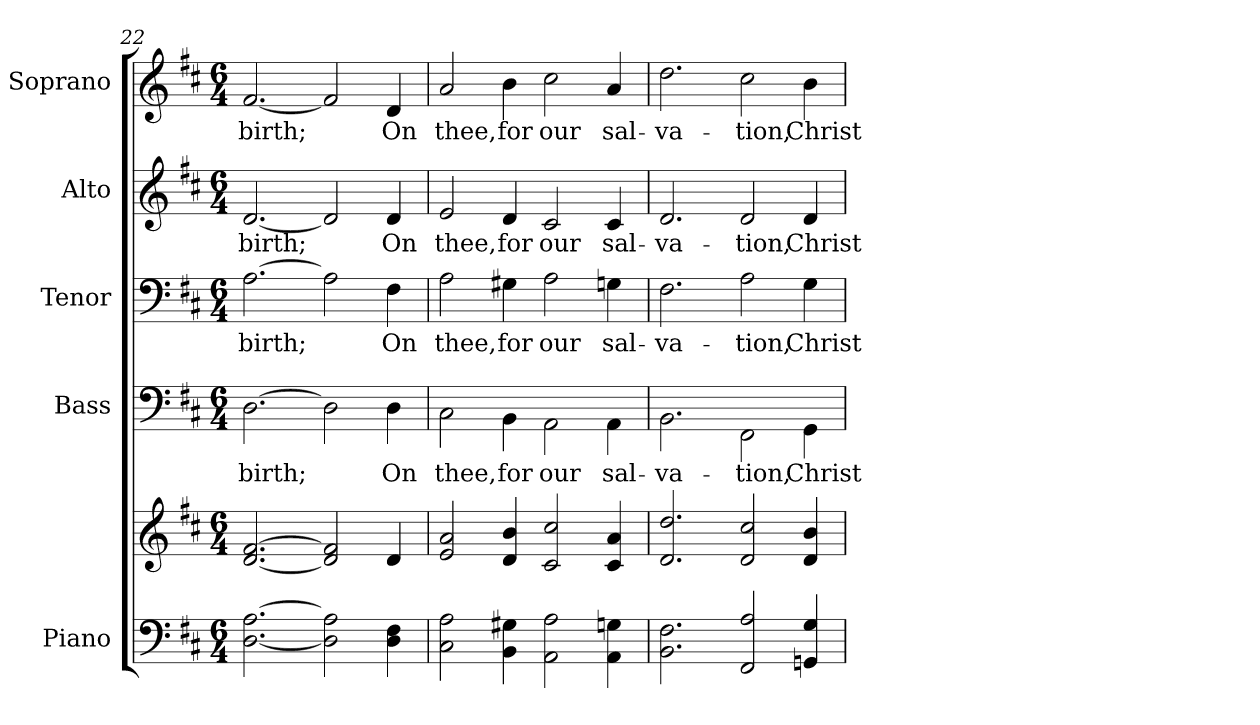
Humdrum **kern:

**kern	**kern	**kern	**text	**kern	**text	**kern	**text	**kern	**text
*part5	*part5	*part4	*part4	*part3	*part3	*part2	*part2	*part1	*part1
*staff6	*staff5	*staff4	*staff4	*staff3	*staff3	*staff2	*staff2	*staff1	*staff1
*I"Piano	*	*I"Bass	*	*I"Tenor	*	*I"Alto	*	*I"Soprano	*
*I'Pno.	*	*I'B.	*	*I'T.	*	*I'A.	*	*I'S.	*
!!LO:PB:g=z
*clefF4	*clefG2	*clefF4	*	*clefF4	*	*clefG2	*	*clefG2	*
*k[f#c#]	*k[f#c#]	*k[f#c#]	*	*k[f#c#]	*	*k[f#c#]	*	*k[f#c#]	*
*D:	*D:	*D:	*	*D:	*	*D:	*	*D:	*
*M6/4	*M6/4	*M6/4	*	*M6/4	*	*M6/4	*	*M6/4	*
=22	=22	=22	=22	=22	=22	=22	=22	=22	=22
!	!	!	!LO:LY:b:color=#000000	!	!	!	!	!	!
!	!	!	!	!	!LO:LY:b:color=#000000	!	!	!	!
!	!	!	!	!	!	!	!LO:LY:b:color=#000000	!	!
!	!	!	!	!	!	!	!	!	!LO:LY:b:color=#000000
[<2.Di\ [>2.Ai	[<2.di/ [>2.f#i	[>2.Di\	birth;	[>2.Ai\	birth;	[<2.di/	birth;	[<2.f#i/	birth;
2Di\] 2Ai]	2di/] 2f#i]	2Di\]	.	2Ai\]	.	2di/]	.	2f#i/]	.
!	!	!	!LO:LY:b:color=#000000	!	!	!	!	!	!
!	!	!	!	!	!LO:LY:b:color=#000000	!	!	!	!
!	!	!	!	!	!	!	!LO:LY:b:color=#000000	!	!
!	!	!	!	!	!	!	!	!	!LO:LY:b:color=#000000
4Di\ 4F#i	4di/	4Di\	On	4F#i\	On	4di/	On	4di/	On
=23	=23	=23	=23	=23	=23	=23	=23	=23	=23
!	!	!	!LO:LY:b:color=#000000	!	!	!	!	!	!
!	!	!	!	!	!LO:LY:b:color=#000000	!	!	!	!
!	!	!	!	!	!	!	!LO:LY:b:color=#000000	!	!
!	!	!	!	!	!	!	!	!	!LO:LY:b:color=#000000
2C#i\ 2Ai	2ei/ 2ai	2C#i\	thee,	2Ai\	thee,	2ei/	thee,	2ai/	thee,
!	!	!	!LO:LY:b:color=#000000	!	!	!	!	!	!
!	!	!	!	!	!LO:LY:b:color=#000000	!	!	!	!
!	!	!	!	!	!	!	!LO:LY:b:color=#000000	!	!
!	!	!	!	!	!	!	!	!	!LO:LY:b:color=#000000
4BBi\ 4G#Xi	4di/ 4bi	4BBi\	for	4G#Xi\	for	4di/	for	4bi\	for
!	!	!	!LO:LY:b:color=#000000	!	!	!	!	!	!
!	!	!	!	!	!LO:LY:b:color=#000000	!	!	!	!
!	!	!	!	!	!	!	!LO:LY:b:color=#000000	!	!
!	!	!	!	!	!	!	!	!	!LO:LY:b:color=#000000
2AAi\ 2Ai	2c#i/ 2cc#i	2AAi\	our	2Ai\	our	2c#i/	our	2cc#i\	our
!	!	!	!LO:LY:b:color=#000000	!	!	!	!	!	!
!	!	!	!	!	!LO:LY:b:color=#000000	!	!	!	!
!	!	!	!	!	!	!	!LO:LY:b:color=#000000	!	!
!	!	!	!	!	!	!	!	!	!LO:LY:b:color=#000000
4AAi\ 4Gni	4c#i/ 4ai	4AAi\	sal-	4Gni\	sal-	4c#i/	sal-	4ai/	sal-
!!LO:PB:g=z
=24	=24	=24	=24	=24	=24	=24	=24	=24	=24
!	!	!	!LO:LY:b:color=#000000	!	!	!	!	!	!
!	!	!	!	!	!LO:LY:b:color=#000000	!	!	!	!
!	!	!	!	!	!	!	!LO:LY:b:color=#000000	!	!
!	!	!	!	!	!	!	!	!	!LO:LY:b:color=#000000
2.BBi\ 2.F#i	2.di/ 2.ddi	2.BBi\	-va-	2.F#i\	-va-	2.di/	-va-	2.ddi\	-va-
!	!	!	!LO:LY:b:color=#000000	!	!	!	!	!	!
!	!	!	!	!	!LO:LY:b:color=#000000	!	!	!	!
!	!	!	!	!	!	!	!LO:LY:b:color=#000000	!	!
!	!	!	!	!	!	!	!	!	!LO:LY:b:color=#000000
2FF#i/ 2Ai	2di/ 2cc#i	2FF#i\	-tion,	2Ai\	-tion,	2di/	-tion,	2cc#i\	-tion,
!	!	!	!LO:LY:b:color=#000000	!	!	!	!	!	!
!	!	!	!	!	!LO:LY:b:color=#000000	!	!	!	!
!	!	!	!	!	!	!	!LO:LY:b:color=#000000	!	!
!	!	!	!	!	!	!	!	!	!LO:LY:b:color=#000000
4GGni/ 4Gi	4di/ 4bi	4GGi\	Christ	4Gi\	Christ	4di/	Christ	4bi\	Christ
=	=	=	=	=	=	=	=	=	=
*-	*-	*-	*-	*-	*-	*-	*-	*-	*-
